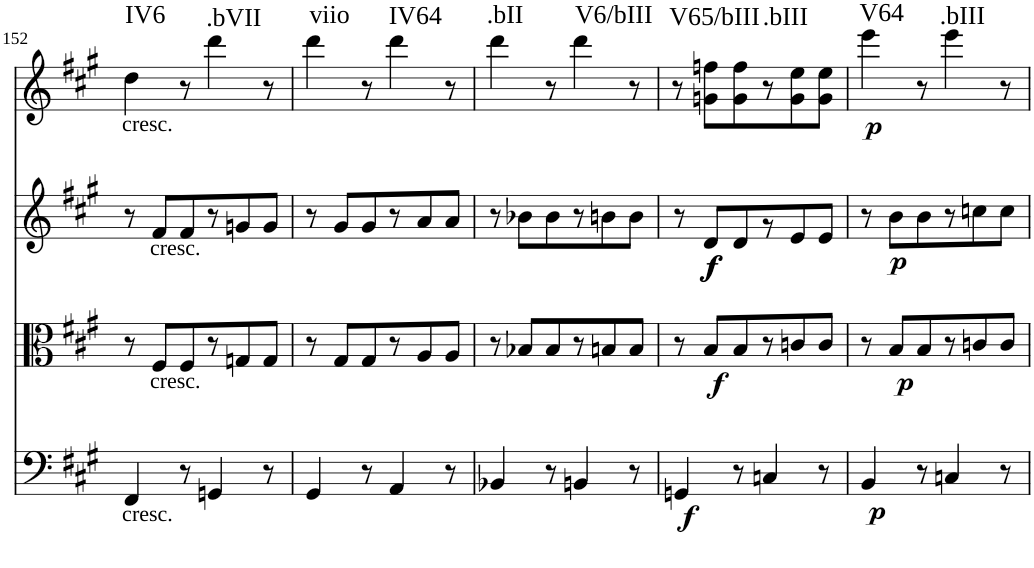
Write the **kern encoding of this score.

**kern	**dynam	**kern	**dynam	**kern	**dynam	**kern	**dynam	**harte
*part4	*part4	*part3	*part3	*part2	*part2	*part1	*part1	*part1
*staff4	*staff4	*staff3	*staff3	*staff2	*staff2	*staff1	*staff1	*
*I"Violoncello	*	*I"Viola	*	*I"Violin 2	*	*I"Violin 1	*	*
*I'Vc	*	*I'Vla	*	*I'Vln	*	*I'Vln	*	*
!!LO:PB:g=z
*clefF4	*	*clefC3	*	*clefG2	*	*clefG2	*	*
*k[f#c#g#]	*	*k[f#c#g#]	*	*k[f#c#g#]	*	*k[f#c#g#]	*	*
*A:	*	*A:	*	*A:	*	*A:	*	*
*M6/8	*	*M6/8	*	*M6/8	*	*M6/8	*	*
=152	=152	=152	=152	=152	=152	=152	=152	=152
!	!	!	!	!	!	!LO:TX:b:t=cresc.	!	!
!LO:TX:b:t=cresc.	!	!	!	!	!	!	!	!LO:H:kt=IV6
4FF#/	.	8r	.	8r	.	4dd\	.	N
!	!	!	!	!LO:TX:b:t=cresc.	!	!	!	!
!	!	!LO:TX:b:t=cresc.	!	!	!	!	!	!
.	.	8F#/L	.	8f#/L	.	.	.	.
8r	.	8F#/	.	8f#/	.	8r	.	.
!	!	!	!	!	!	!	!	!LO:H:kt=.bVII
4GGn/	.	8r	.	8r	.	4ddd\	.	N
.	.	8Gn/	.	8gn/	.	.	.	.
8r	.	8G/J	.	8g/J	.	8r	.	.
=153	=153	=153	=153	=153	=153	=153	=153	=153
!	!	!	!	!	!	!	!	!LO:H:kt=viio
4GG#/	.	8r	.	8r	.	4ddd\	.	N
.	.	8G#/L	.	8g#/L	.	.	.	.
8r	.	8G#/	.	8g#/	.	8r	.	.
!	!	!	!	!	!	!	!	!LO:H:kt=IV64
4AA/	.	8r	.	8r	.	4ddd\	.	N
.	.	8A/	.	8a/	.	.	.	.
8r	.	8A/J	.	8a/J	.	8r	.	.
=154	=154	=154	=154	=154	=154	=154	=154	=154
!	!	!	!	!	!	!	!	!LO:H:kt=.bII
4BB-X/	.	8r	.	8r	.	4ddd\	.	N
.	.	8B-X/L	.	8b-X\L	.	.	.	.
8r	.	8B-/	.	8b-\	.	8r	.	.
!	!	!	!	!	!	!	!	!LO:H:kt=V6/bIII
4BBn/	.	8r	.	8r	.	4ddd\	.	N
.	.	8Bn/	.	8bn\	.	.	.	.
8r	.	8B/J	.	8b\J	.	8r	.	.
=155	=155	=155	=155	=155	=155	=155	=155	=155
!	!LO:DY:b	!	!	!	!	!	!	!LO:H:kt=V65/bIII
4GGn/	f	8r	.	8r	.	8r	.	N
!	!	!	!LO:DY:b	!	!LO:DY:b	!	!	!
!	!	!	!	!	!LO:DY:n=1:b	!	!	!
.	.	8B/L	f	8d/L	f f	8gn\ 8ffn\L	.	.
8r	.	8B/	.	8d/	.	8g\ 8ff\	.	.
!	!	!	!	!	!	!	!	!LO:H:kt=.bIII
4Cn/	.	8r	.	8r	.	8r	.	N
.	.	8cn/	.	8e/	.	8g\ 8ee\	.	.
8r	.	8c/J	.	8e/J	.	8g\ 8ee\J	.	.
=156	=156	=156	=156	=156	=156	=156	=156	=156
!	!LO:DY:b	!	!	!	!	!	!LO:DY:b	!LO:H:kt=V64
4BB/	p	8r	.	8r	.	4eee\	p	N
!	!	!	!LO:DY:b	!	!LO:DY:b	!	!	!
.	.	8B/L	p	8b\L	p	.	.	.
8r	.	8B/	.	8b\	.	8r	.	.
!	!	!	!	!	!	!	!	!LO:H:kt=.bIII
4Cn/	.	8r	.	8r	.	4eee\	.	N
.	.	8cn/	.	8ccn\	.	.	.	.
8r	.	8c/J	.	8cc\J	.	8r	.	.
=	=	=	=	=	=	=	=	=
*-	*-	*-	*-	*-	*-	*-	*-	*-
